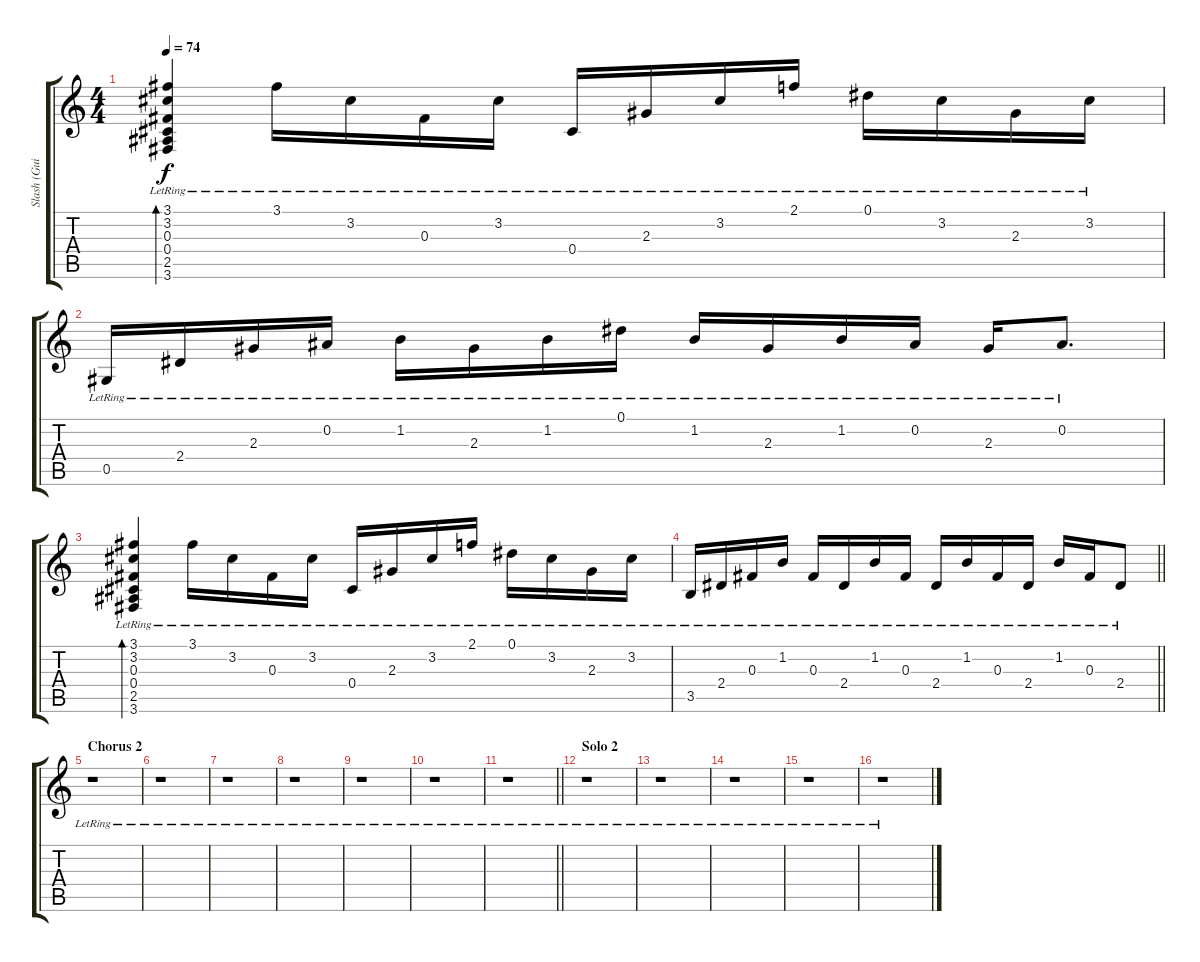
\track ("Slash (Guitar - 12 Strings)" "Slash (Gui") {instrument electricguitarjazz}
\staff {score tabs}
\tuning (Eb4 Bb3 Gb3 Db3 Ab2 Eb2) {hide}
\ts (4 4)
\tempo 74
\clef g2
\ks c
(3.1 3.2 0.3{lr} 0.4{lr} 2.5 3.6{lr}).4{bd 60 dy f} 3.1{lr}.16 3.2{lr}.16 0.3{lr}.16 3.2{lr}.16 0.4{lr}.16 2.3{lr}.16 3.2{lr}.16 2.1{lr}.16 0.1{lr}.16 3.2{lr}.16 2.3{lr}.16 3.2{lr}.16 |
0.5{lr}.16 2.4{lr}.16 2.3{lr}.16 0.2{lr}.16 1.2{lr}.16 2.3{lr}.16 1.2{lr}.16 0.1{lr}.16 1.2{lr}.16 2.3{lr}.16 1.2{lr}.16 0.2{lr}.16 2.3{lr}.16 0.2{lr}.8{d} |
(3.1 3.2 0.3{lr} 0.4{lr} 2.5 3.6{lr}).4{bd 60} 3.1{lr}.16 3.2{lr}.16 0.3{lr}.16 3.2{lr}.16 0.4{lr}.16 2.3{lr}.16 3.2{lr}.16 2.1{lr}.16 0.1{lr}.16 3.2{lr}.16 2.3{lr}.16 3.2{lr}.16 |
\barLineRight lightlight
3.5{lr}.16 2.4{lr}.16 0.3{lr}.16 1.2{lr}.16 0.3{lr}.16 2.4{lr}.16 1.2{lr}.16 0.3{lr}.16 2.4{lr}.16 1.2{lr}.16 0.3{lr}.16 2.4{lr}.16 1.2{lr}.16 0.3{lr}.16 2.4{lr}.8 |
\section ("" "Chorus 2")
r.1 |
r.1 |
r.1 |
r.1 |
r.1 |
r.1 |
\barLineRight lightlight
r.1 |
\section ("" "Solo 2")
r.1 |
r.1 |
r.1 |
r.1 |
r.1
